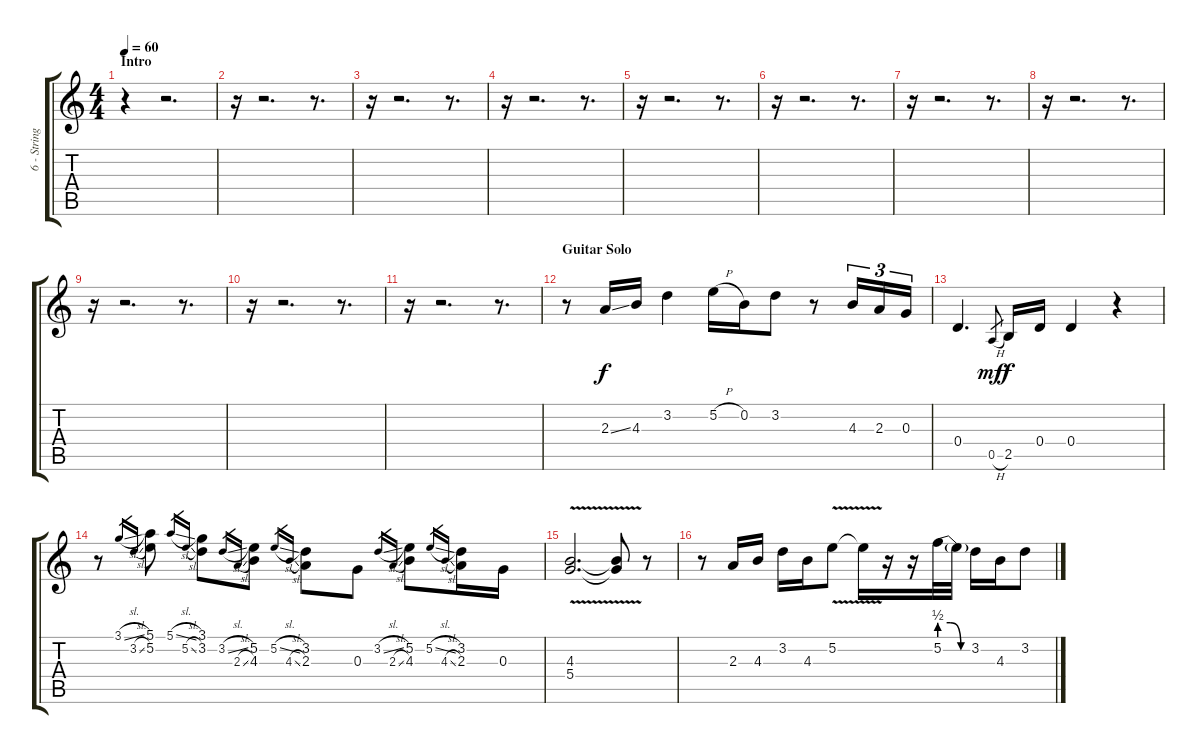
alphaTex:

\track ("6 - String Acoustic" "6 - String") {instrument acousticguitarsteel}
\staff {score tabs}
\tuning (E4 B3 G3 D3 A2 E2) {hide}
\ts (4 4)
\section ("" "Intro")
\tempo 60
\clef g2
\ks c
r.4{dy f instrument acousticguitarsteel} r.2{d} |
r.16 r.2{d} r.8{d} |
r.16 r.2{d} r.8{d} |
r.16 r.2{d} r.8{d} |
r.16 r.2{d} r.8{d} |
r.16 r.2{d} r.8{d} |
r.16 r.2{d} r.8{d} |
r.16 r.2{d} r.8{d} |
r.16 r.2{d} r.8{d} |
r.16 r.2{d} r.8{d} |
r.16 r.2{d} r.8{d} |
\section ("" "Guitar Solo")
r.8 2.3{ss}.16 4.3.16 3.2.4 5.2{h}.16 0.2.16 3.2.8 r.8 4.3.16{tu (3 2)} 2.3.16{tu (3 2)} 0.3.16{tu (3 2)} |
0.4.4{d} 0.5{h}.8{gr dy mf} 2.5.16{dy f} 0.4.16 0.4.4 r.4 |
r.8 3.1{sl}.16{gr} 3.2{sl}.16{gr} (5.1 5.2).8 5.1{sl}.16{gr} 5.2{sl}.16{gr} (3.1 3.2).8 3.2{sl}.16{gr} 2.3{sl}.16{gr} (5.2 4.3).8 5.2{sl}.16{gr} 4.3{sl}.16{gr} (3.2 2.3).8 0.3.8 3.2{sl}.16{gr} 2.3{sl}.16{gr} (5.2 4.3).8 5.2{sl}.16{gr} 4.3{sl}.16{gr} (3.2 2.3).16 0.3.16 |
(4.3{v} 5.4{v}).2{d} (4.3{t} 5.4{t}).8 r.8 |
r.8 2.3.16 4.3.16 3.2.16 4.3.16 5.2{v}.8 5.2{t}.16 r.16 r.16 5.2{be (custom 0 2 20 2 40 0 60 0)}.32 5.2{t}.32 3.2.16 4.3.16 3.2.8
